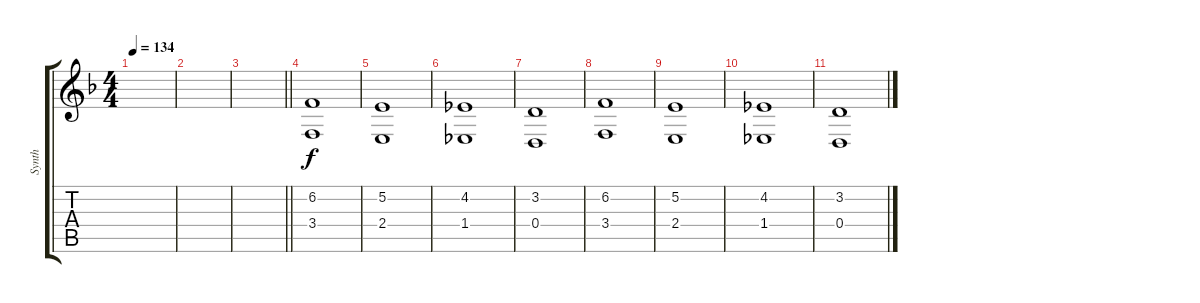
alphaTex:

\track ("Synth" "Synth") {instrument pad8sweep}
\staff {score tabs}
\tuning (E4 B3 G3 D3 A2 Db2) {hide}
\ts (4 4)
\tempo 134
\clef g2
\ks dminor
|
|
\barLineRight lightlight
|
(6.2 3.4).1{instrument pad6metallic} |
(5.2 2.4).1 |
(4.2 1.4).1 |
(3.2 0.4).1 |
(6.2 3.4).1 |
(5.2 2.4).1 |
(4.2 1.4).1 |
(3.2 0.4).1
